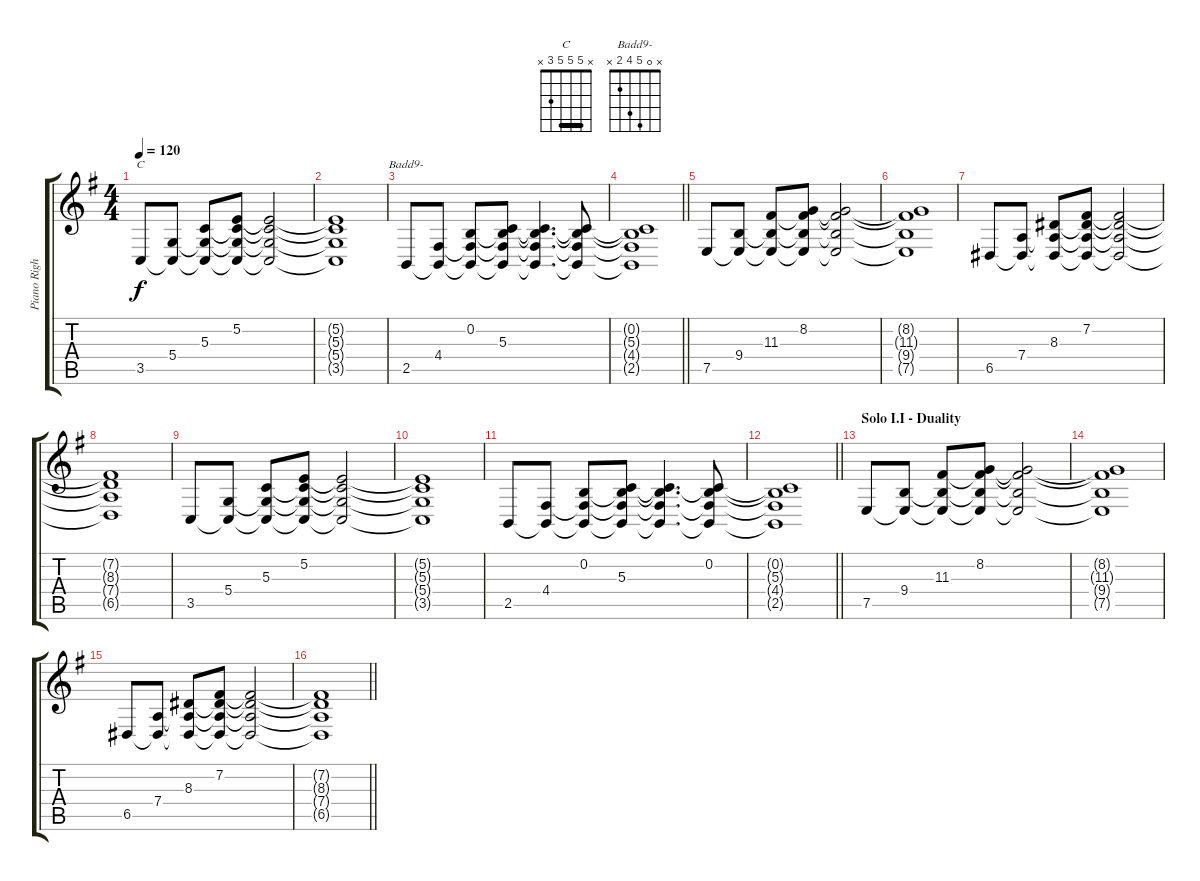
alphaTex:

\track ("Piano Right Standard" "Piano Righ") {instrument acousticgrandpiano}
\staff {score tabs}
\tuning (E4 B3 G3 D3 A2 E2) {hide}
\chord ("C" x 5 5 5 3 x) {barre 5}
\chord ("Badd9-" x 0 5 4 2 x)
\ts (4 4)
\tempo 120
\clef g2
\ks eminor
3.5.8{ch "C" dy f} (5.4 3.5{t}).8 (5.3 5.4{t} 3.5{t}).8 (5.2 5.3{t} 5.4{t} 3.5{t}).8 (5.2{t} 5.3{t} 5.4{t} 3.5{t}).2 |
(5.2{t} 5.3{t} 5.4{t} 3.5{t}).1 |
2.5.8{ch "Badd9-"} (4.4 2.5{t}).8 (0.2 4.4{t} 2.5{t}).8 (0.2{t} 5.3 4.4{t} 2.5{t}).8 (0.2{t} 5.3{t} 4.4{t} 2.5{t}).4{d} (0.2{t} 5.3{t} 4.4{t} 2.5{t}).8 |
\barLineRight lightlight
(0.2{t} 5.3{t} 4.4{t} 2.5{t}).1 |
7.5.8 (9.4 7.5{t}).8 (11.3 9.4{t} 7.5{t}).8 (8.2 11.3{t} 9.4{t} 7.5{t}).8 (8.2{t} 11.3{t} 9.4{t} 7.5{t}).2 |
(8.2{t} 11.3{t} 9.4{t} 7.5{t}).1 |
6.5.8 (7.4 6.5{t}).8 (8.3 7.4{t} 6.5{t}).8 (7.2 8.3{t} 7.4{t} 6.5{t}).8 (7.2{t} 8.3{t} 7.4{t} 6.5{t}).2 |
(7.2{t} 8.3{t} 7.4{t} 6.5{t}).1 |
3.5.8 (5.4 3.5{t}).8 (5.3 5.4{t} 3.5{t}).8 (5.2 5.3{t} 5.4{t} 3.5{t}).8 (5.2{t} 5.3{t} 5.4{t} 3.5{t}).2 |
(5.2{t} 5.3{t} 5.4{t} 3.5{t}).1 |
2.5.8 (4.4 2.5{t}).8 (0.2 4.4{t} 2.5{t}).8 (0.2{t} 5.3 4.4{t} 2.5{t}).8 (0.2{t} 5.3{t} 4.4{t} 2.5{t}).4{d} (0.2 5.3{t} 4.4{t} 2.5{t}).8 |
\barLineRight lightlight
(0.2{t} 5.3{t} 4.4{t} 2.5{t}).1 |
\section ("" "Solo I.I - Duality")
7.5.8 (9.4 7.5{t}).8 (11.3 9.4{t} 7.5{t}).8 (8.2 11.3{t} 9.4{t} 7.5{t}).8 (8.2{t} 11.3{t} 9.4{t} 7.5{t}).2 |
(8.2{t} 11.3{t} 9.4{t} 7.5{t}).1 |
6.5.8 (7.4 6.5{t}).8 (8.3 7.4{t} 6.5{t}).8 (7.2 8.3{t} 7.4{t} 6.5{t}).8 (7.2{t} 8.3{t} 7.4{t} 6.5{t}).2 |
\barLineRight lightlight
(7.2{t} 8.3{t} 7.4{t} 6.5{t}).1
